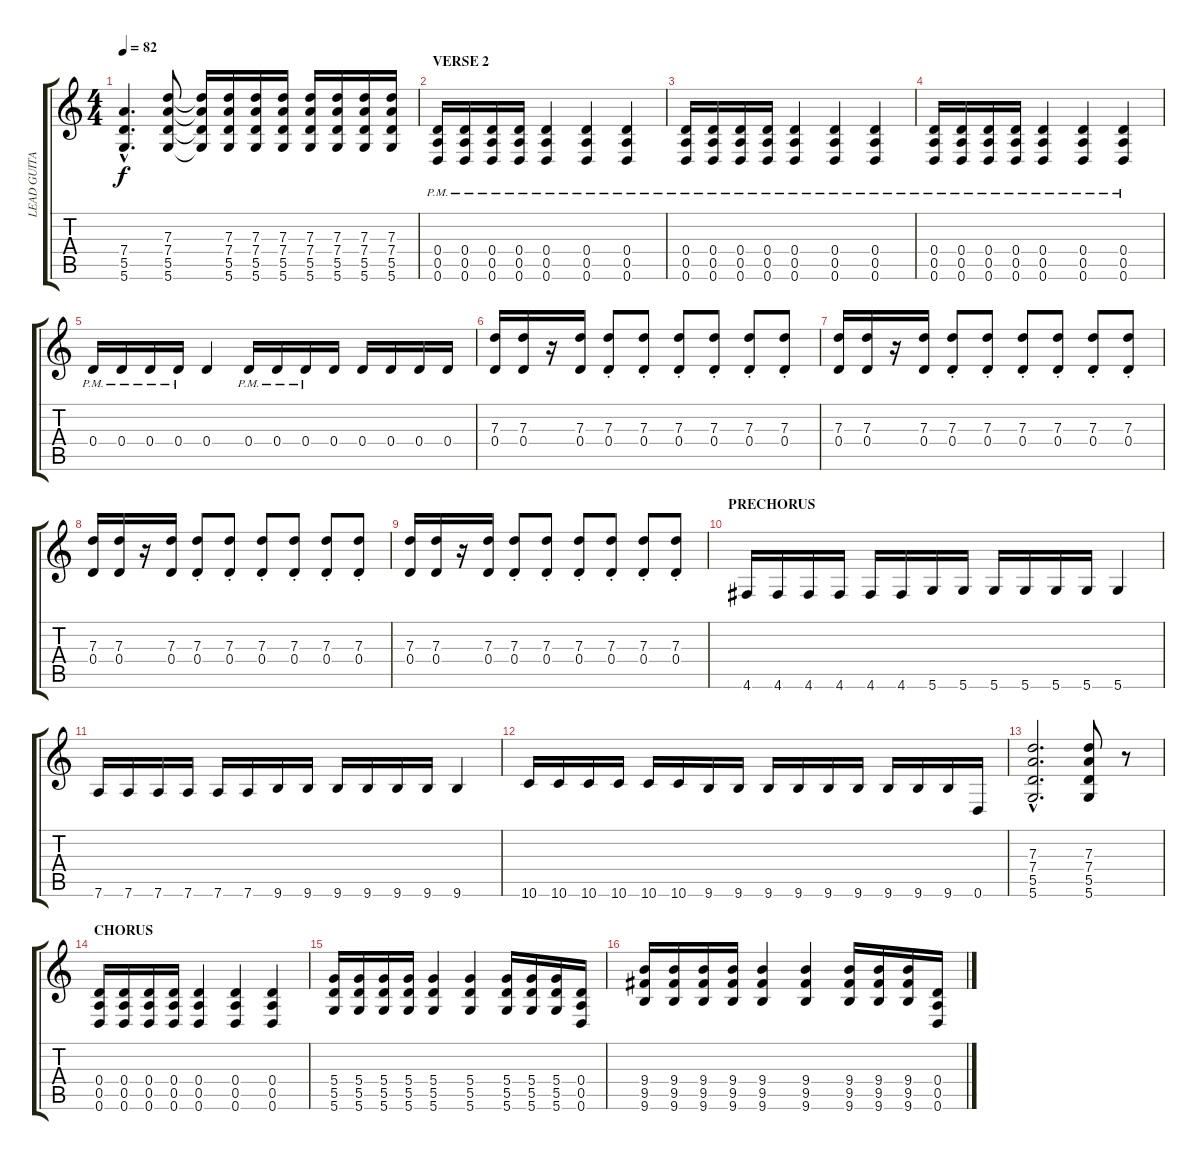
\track ("LEAD GUITAR" "LEAD GUITA") {instrument distortionguitar}
\staff {score tabs}
\tuning (E4 B3 G3 D3 A2 D2) {hide}
\ts (4 4)
\tempo 82
\clef g2
\ks c
(7.4{hac} 5.5{hac} 5.6{hac}).4{d dy f} (7.3 7.4 5.5 5.6).8 (7.3{t} 7.4{t} 5.5{t} 5.6{t}).16 (7.3 7.4 5.5 5.6).16 (7.3 7.4 5.5 5.6).16 (7.3 7.4 5.5 5.6).16 (7.3 7.4 5.5 5.6).16 (7.3 7.4 5.5 5.6).16 (7.3 7.4 5.5 5.6).16 (7.3 7.4 5.5 5.6).16 |
\section ("" "VERSE 2")
(0.4{pm} 0.5{pm} 0.6{pm}).16 (0.4{pm} 0.5{pm} 0.6{pm}).16 (0.4{pm} 0.5{pm} 0.6{pm}).16 (0.4{pm} 0.5{pm} 0.6{pm}).16 (0.4{pm} 0.5{pm} 0.6{pm}).4 (0.4{pm} 0.5{pm} 0.6{pm}).4 (0.4{pm} 0.5{pm} 0.6{pm}).4 |
(0.4{pm} 0.5{pm} 0.6{pm}).16 (0.4{pm} 0.5{pm} 0.6{pm}).16 (0.4{pm} 0.5{pm} 0.6{pm}).16 (0.4{pm} 0.5{pm} 0.6{pm}).16 (0.4{pm} 0.5{pm} 0.6{pm}).4 (0.4{pm} 0.5{pm} 0.6{pm}).4 (0.4{pm} 0.5{pm} 0.6{pm}).4 |
(0.4{pm} 0.5{pm} 0.6{pm}).16 (0.4{pm} 0.5{pm} 0.6{pm}).16 (0.4{pm} 0.5{pm} 0.6{pm}).16 (0.4{pm} 0.5{pm} 0.6{pm}).16 (0.4{pm} 0.5{pm} 0.6{pm}).4 (0.4{pm} 0.5{pm} 0.6{pm}).4 (0.4{pm} 0.5{pm} 0.6{pm}).4 |
0.4{pm}.16 0.4{pm}.16 0.4{pm}.16 0.4{pm}.16 0.4.4 0.4{pm}.16 0.4{pm}.16 0.4{pm}.16 0.4.16 0.4.16 0.4.16 0.4.16 0.4.16 |
(7.3 0.4).16 (7.3 0.4).16 r.16 (7.3 0.4).16 (7.3{st} 0.4{st}).8 (7.3{st} 0.4{st}).8 (7.3{st} 0.4{st}).8 (7.3{st} 0.4{st}).8 (7.3{st} 0.4{st}).8 (7.3{st} 0.4{st}).8 |
(7.3 0.4).16 (7.3 0.4).16 r.16 (7.3 0.4).16 (7.3{st} 0.4{st}).8 (7.3{st} 0.4{st}).8 (7.3{st} 0.4{st}).8 (7.3{st} 0.4{st}).8 (7.3{st} 0.4{st}).8 (7.3{st} 0.4{st}).8 |
(7.3 0.4).16 (7.3 0.4).16 r.16 (7.3 0.4).16 (7.3{st} 0.4{st}).8 (7.3{st} 0.4{st}).8 (7.3{st} 0.4{st}).8 (7.3{st} 0.4{st}).8 (7.3{st} 0.4{st}).8 (7.3{st} 0.4{st}).8 |
(7.3 0.4).16 (7.3 0.4).16 r.16 (7.3 0.4).16 (7.3{st} 0.4{st}).8 (7.3{st} 0.4{st}).8 (7.3{st} 0.4{st}).8 (7.3{st} 0.4{st}).8 (7.3{st} 0.4{st}).8 (7.3{st} 0.4{st}).8 |
\section ("" "PRECHORUS")
4.6.16 4.6.16 4.6.16 4.6.16 4.6.16 4.6.16 5.6.16 5.6.16 5.6.16 5.6.16 5.6.16 5.6.16 5.6.4 |
7.6.16 7.6.16 7.6.16 7.6.16 7.6.16 7.6.16 9.6.16 9.6.16 9.6.16 9.6.16 9.6.16 9.6.16 9.6.4 |
10.6.16 10.6.16 10.6.16 10.6.16 10.6.16 10.6.16 9.6.16 9.6.16 9.6.16 9.6.16 9.6.16 9.6.16 9.6.16 9.6.16 9.6.16 0.6.16 |
(7.3{hac} 7.4{hac} 5.5{hac} 5.6{hac}).2{d} (7.3 7.4 5.5 5.6).8 r.8 |
\section ("" "CHORUS")
(0.4 0.5 0.6).16 (0.4 0.5 0.6).16 (0.4 0.5 0.6).16 (0.4 0.5 0.6).16 (0.4 0.5 0.6).4 (0.4 0.5 0.6).4 (0.4 0.5 0.6).4 |
(5.4 5.5 5.6).16 (5.4 5.5 5.6).16 (5.4 5.5 5.6).16 (5.4 5.5 5.6).16 (5.4 5.5 5.6).4 (5.4 5.5 5.6).4 (5.4 5.5 5.6).16 (5.4 5.5 5.6).16 (5.4 5.5 5.6).16 (0.4 0.5 0.6).16 |
(9.4 9.5 9.6).16 (9.4 9.5 9.6).16 (9.4 9.5 9.6).16 (9.4 9.5 9.6).16 (9.4 9.5 9.6).4 (9.4 9.5 9.6).4 (9.4 9.5 9.6).16 (9.4 9.5 9.6).16 (9.4 9.5 9.6).16 (0.4 0.5 0.6).16
